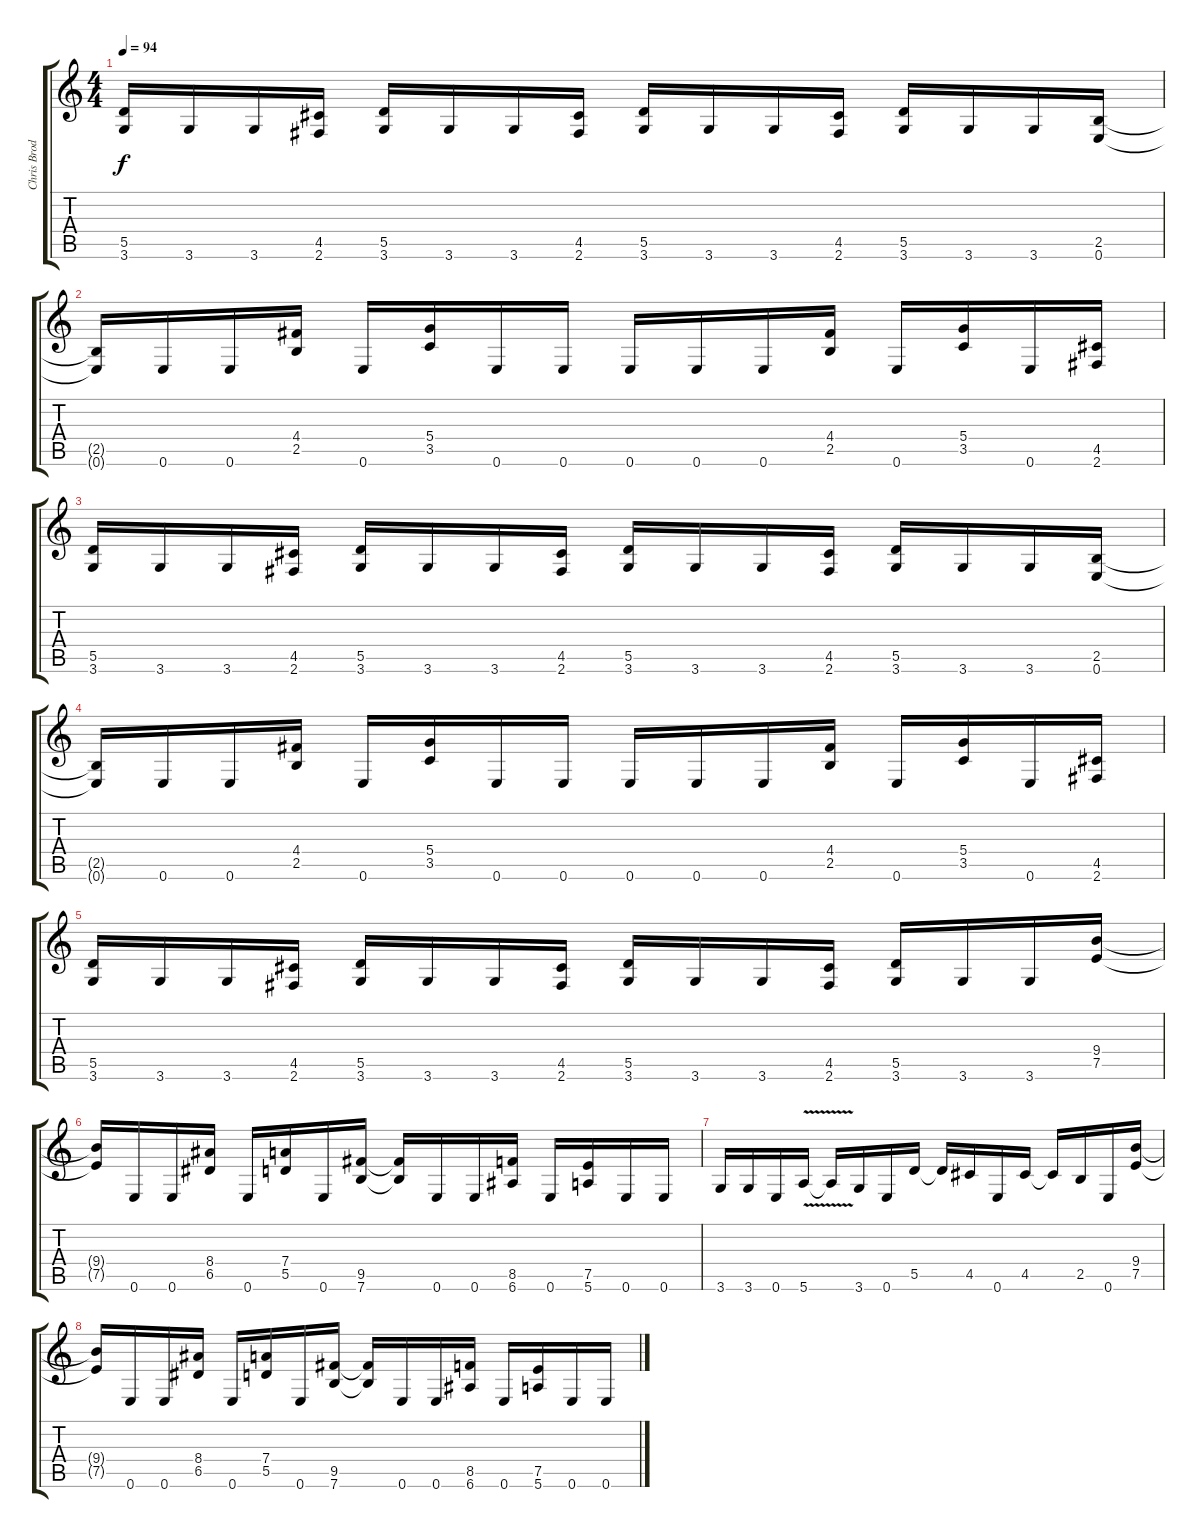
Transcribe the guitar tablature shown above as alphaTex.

\track ("Chris Broderick" "Chris Brod") {instrument distortionguitar}
\staff {score tabs}
\tuning (E4 B3 G3 D3 A2 E2) {hide}
\ts (4 4)
\tempo 94
\clef g2
\ks c
(5.5 3.6).16{dy f} 3.6.16 3.6.16 (4.5 2.6).16 (5.5 3.6).16 3.6.16 3.6.16 (4.5 2.6).16 (5.5 3.6).16 3.6.16 3.6.16 (4.5 2.6).16 (5.5 3.6).16 3.6.16 3.6.16 (2.5 0.6).16 |
(2.5{t} 0.6{t}).16 0.6.16 0.6.16 (4.4 2.5).16 0.6.16 (5.4 3.5).16 0.6.16 0.6.16 0.6.16 0.6.16 0.6.16 (4.4 2.5).16 0.6.16 (5.4 3.5).16 0.6.16 (4.5 2.6).16 |
(5.5 3.6).16 3.6.16 3.6.16 (4.5 2.6).16 (5.5 3.6).16 3.6.16 3.6.16 (4.5 2.6).16 (5.5 3.6).16 3.6.16 3.6.16 (4.5 2.6).16 (5.5 3.6).16 3.6.16 3.6.16 (2.5 0.6).16 |
(2.5{t} 0.6{t}).16 0.6.16 0.6.16 (4.4 2.5).16 0.6.16 (5.4 3.5).16 0.6.16 0.6.16 0.6.16 0.6.16 0.6.16 (4.4 2.5).16 0.6.16 (5.4 3.5).16 0.6.16 (4.5 2.6).16 |
(5.5 3.6).16 3.6.16 3.6.16 (4.5 2.6).16 (5.5 3.6).16 3.6.16 3.6.16 (4.5 2.6).16 (5.5 3.6).16 3.6.16 3.6.16 (4.5 2.6).16 (5.5 3.6).16 3.6.16 3.6.16 (9.4 7.5).16 |
(9.4{t} 7.5{t}).16 0.6.16 0.6.16 (8.4 6.5).16 0.6.16 (7.4 5.5).16 0.6.16 (9.5 7.6).16 (9.5{t} 7.6{t}).16 0.6.16 0.6.16 (8.5 6.6).16 0.6.16 (7.5 5.6).16 0.6.16 0.6.16 |
3.6.16 3.6.16 0.6.16 5.6{v}.16 5.6{t}.16 3.6.16 0.6.16 5.5.16 5.5{t}.16 4.5.16 0.6.16 4.5.16 4.5{t}.16 2.5.16 0.6.16 (9.4 7.5).16 |
(9.4{t} 7.5{t}).16 0.6.16 0.6.16 (8.4 6.5).16 0.6.16 (7.4 5.5).16 0.6.16 (9.5 7.6).16 (9.5{t} 7.6{t}).16 0.6.16 0.6.16 (8.5 6.6).16 0.6.16 (7.5 5.6).16 0.6.16 0.6.16
